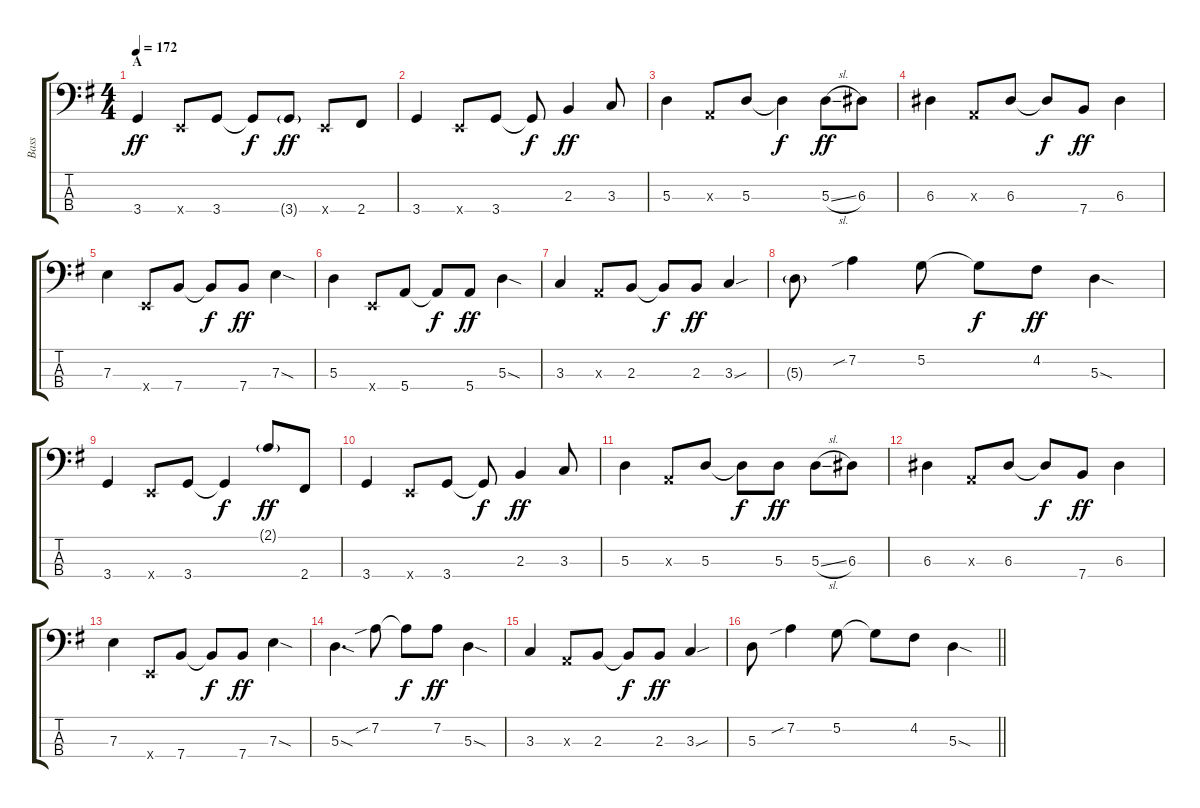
\track ("Bass" "Bass") {instrument electricbasspick}
\staff {score tabs}
\tuning (G2 D2 A1 E1) {hide}
\ts (4 4)
\section ("" "A")
\tempo 172
\clef f4
\ks g
3.4.4{dy ff} 0.4{x}.8 3.4.8 3.4{t}.8{dy f} 3.4{g}.8{dy ff} 0.4{x}.8 2.4.8 |
3.4.4 0.4{x}.8 3.4.8 3.4{t}.8{dy f} 2.3.4{dy ff} 3.3.8 |
5.3.4 0.3{x}.8 5.3.8 5.3{t}.4{dy f} 5.3{sl}.8{dy ff} 6.3.8 |
6.3.4 0.3{x}.8 6.3.8 6.3{t}.8{dy f} 7.4.8{dy ff} 6.3.4 |
7.3.4 0.4{x}.8 7.4.8 7.4{t}.8{dy f} 7.4.8{dy ff} 7.3{sod}.4 |
5.3.4 0.4{x}.8 5.4.8 5.4{t}.8{dy f} 5.4.8{dy ff} 5.3{sod}.4 |
3.3.4 0.3{x}.8 2.3.8 2.3{t}.8{dy f} 2.3.8{dy ff} 3.3{sou}.4 |
5.3{g}.8 7.2{sib}.4 5.2.8 5.2{t}.8{dy f} 4.2.8{dy ff} 5.3{sod}.4 |
3.4.4 0.4{x}.8 3.4.8 3.4{t}.4{dy f} 2.1{g}.8{dy ff} 2.4.8 |
3.4.4 0.4{x}.8 3.4.8 3.4{t}.8{dy f} 2.3.4{dy ff} 3.3.8 |
5.3.4 0.3{x}.8 5.3.8 5.3{t}.8{dy f} 5.3.8{dy ff} 5.3{sl}.8 6.3.8 |
6.3.4 0.3{x}.8 6.3.8 6.3{t}.8{dy f} 7.4.8{dy ff} 6.3.4 |
7.3.4 0.4{x}.8 7.4.8 7.4{t}.8{dy f} 7.4.8{dy ff} 7.3{sod}.4 |
5.3{sod}.4{d} 7.2{sib}.8 7.2{t}.8{dy f} 7.2.8{dy ff} 5.3{sod}.4 |
3.3.4 0.3{x}.8 2.3.8 2.3{t}.8{dy f} 2.3.8{dy ff} 3.3{sou}.4 |
\barLineRight lightlight
5.3.8 7.2{sib}.4 5.2.8 5.2{t}.8 4.2.8 5.3{sod}.4
